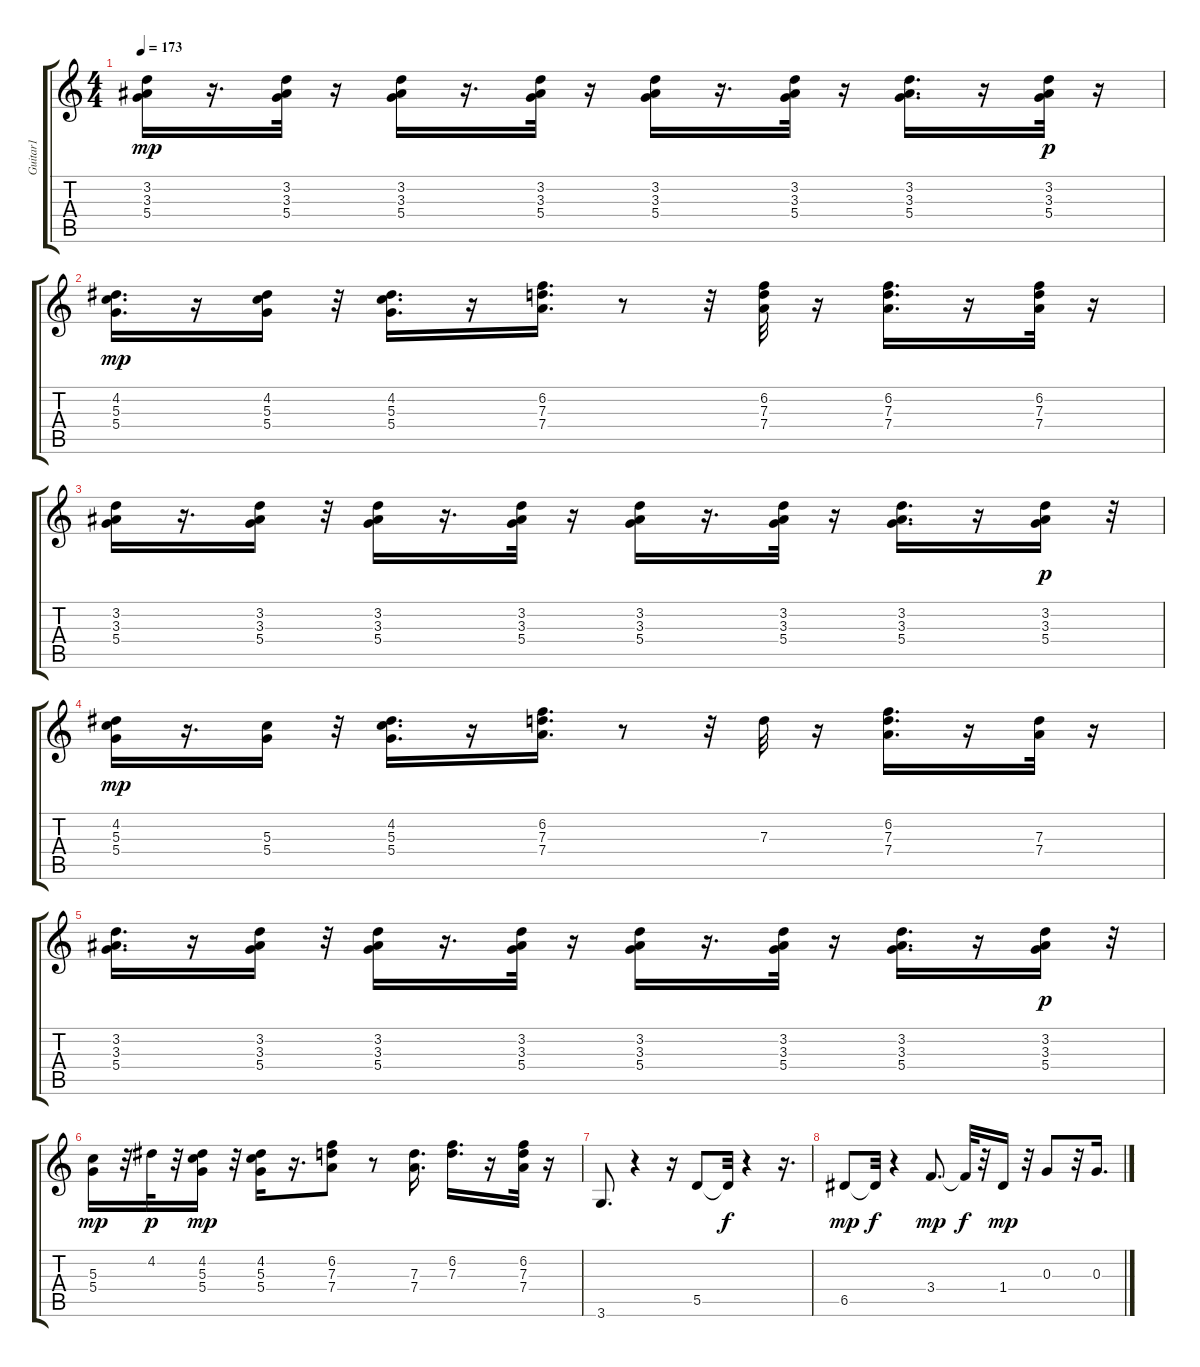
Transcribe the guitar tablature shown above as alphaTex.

\track ("Guitar1" "Guitar1") {instrument electricguitarclean}
\staff {score tabs}
\tuning (E4 B3 G3 D3 A2 E2) {hide}
\ts (4 4)
\tempo 173
\clef g2
\ks c
(3.2 3.3 5.4).16{dy mp} r.16{d} (3.2 3.3 5.4).32 r.16 (3.2 3.3 5.4).16 r.16{d} (3.2 3.3 5.4).32 r.16 (3.2 3.3 5.4).16 r.16{d} (3.2 3.3 5.4).32 r.16 (3.2 3.3 5.4).16{d} r.16 (3.2 3.3 5.4).32{dy p} r.16 |
(4.2 5.3 5.4).16{d dy mp} r.16 (4.2 5.3 5.4).16 r.32 (4.2 5.3 5.4).16{d} r.16 (6.2 7.3 7.4).16{d} r.8 r.32 (6.2 7.3 7.4).32 r.16 (6.2 7.3 7.4).16{d} r.16 (6.2 7.3 7.4).32 r.16 |
(3.2 3.3 5.4).16 r.16{d} (3.2 3.3 5.4).16 r.32 (3.2 3.3 5.4).16 r.16{d} (3.2 3.3 5.4).32 r.16 (3.2 3.3 5.4).16 r.16{d} (3.2 3.3 5.4).32 r.16 (3.2 3.3 5.4).16{d} r.16 (3.2 3.3 5.4).16{dy p} r.32 |
(4.2 5.3 5.4).16{dy mp} r.16{d} (5.3 5.4).16 r.32 (4.2 5.3 5.4).16{d} r.16 (6.2 7.3 7.4).16{d} r.8 r.32 7.3.32 r.16 (6.2 7.3 7.4).16{d} r.16 (7.3 7.4).32 r.16 |
(3.2 3.3 5.4).16{d} r.16 (3.2 3.3 5.4).16 r.32 (3.2 3.3 5.4).16 r.16{d} (3.2 3.3 5.4).32 r.16 (3.2 3.3 5.4).16 r.16{d} (3.2 3.3 5.4).32 r.16 (3.2 3.3 5.4).16{d} r.16 (3.2 3.3 5.4).16{dy p} r.32 |
(5.3 5.4).16{dy mp} r.32 4.2.32{dy p} r.32 (4.2 5.3 5.4).16{dy mp} r.32 (4.2 5.3 5.4).16 r.16{d} (6.2 7.3 7.4).8 r.8 (7.3 7.4).16{d} (6.2 7.3).16{d} r.16 (6.2 7.3 7.4).32 r.16 |
3.6.8{d} r.4 r.16 5.5.8{instrument acousticguitarsteel} 5.5{t}.32{dy f} r.4 r.16{d} |
6.5.8{dy mp} 6.5{t}.32{dy f} r.4 3.4.8{d dy mp} 3.4{t}.32{dy f} r.32 1.4.16{dy mp} r.32 0.3.8 r.32 0.3.16{d}
